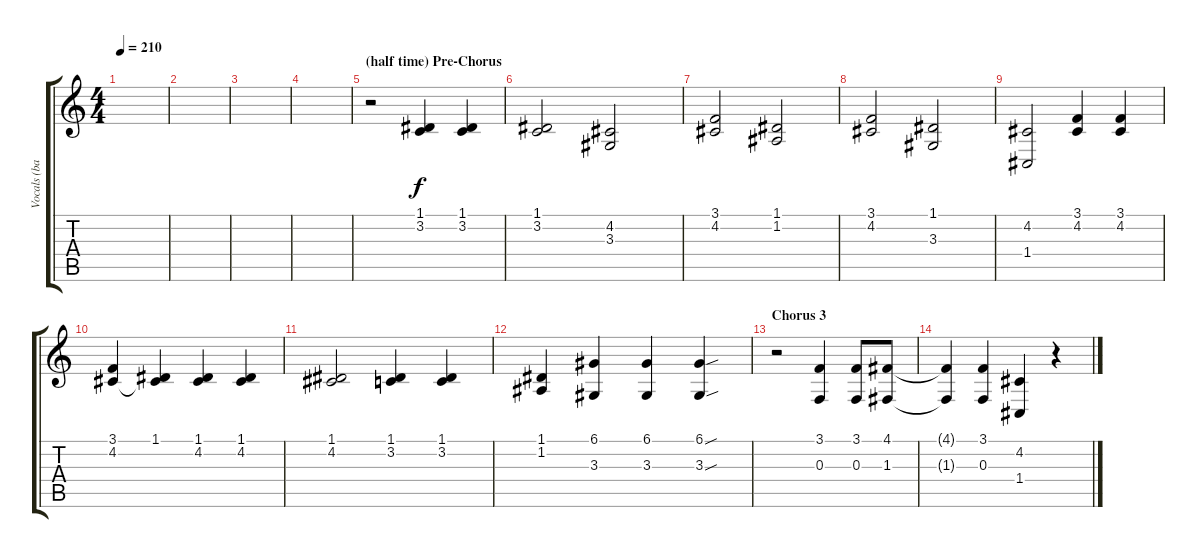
\track ("Vocals (back-up)" "Vocals (ba") {instrument stringensemble1}
\staff {score tabs}
\tuning (D4 A3 F3 C3 G2 C2) {hide}
\ts (4 4)
\tempo 210
\clef g2
\ks c
|
|
|
|
\section ("" "(half time) Pre-Chorus")
r.2{instrument stringensemble1} (1.1 3.2).4 (1.1 3.2).4 |
(1.1 3.2).2 (4.2 3.3).2 |
(3.1 4.2).2 (1.1 1.2).2 |
(3.1 4.2).2 (1.1 3.3).2 |
(4.2 1.4).2 (3.1 4.2).4 (3.1 4.2).4 |
(3.1 4.2).4 (1.1 4.2{t}).4 (1.1 4.2).4 (1.1 4.2).4 |
(1.1 4.2).2 (1.1 3.2).4 (1.1 3.2).4 |
(1.1 1.2).4 (6.1 3.3).4 (6.1 3.3).4 (6.1{sou} 3.3{sou}).4 |
\section ("" "Chorus 3")
r.2{volume 14 instrument lead2sawtooth} (3.1 0.3).4 (3.1 0.3).8 (4.1 1.3).8 |
(4.1{t} 1.3{t}).4 (3.1 0.3).4 (4.2 1.4).4 r.4
